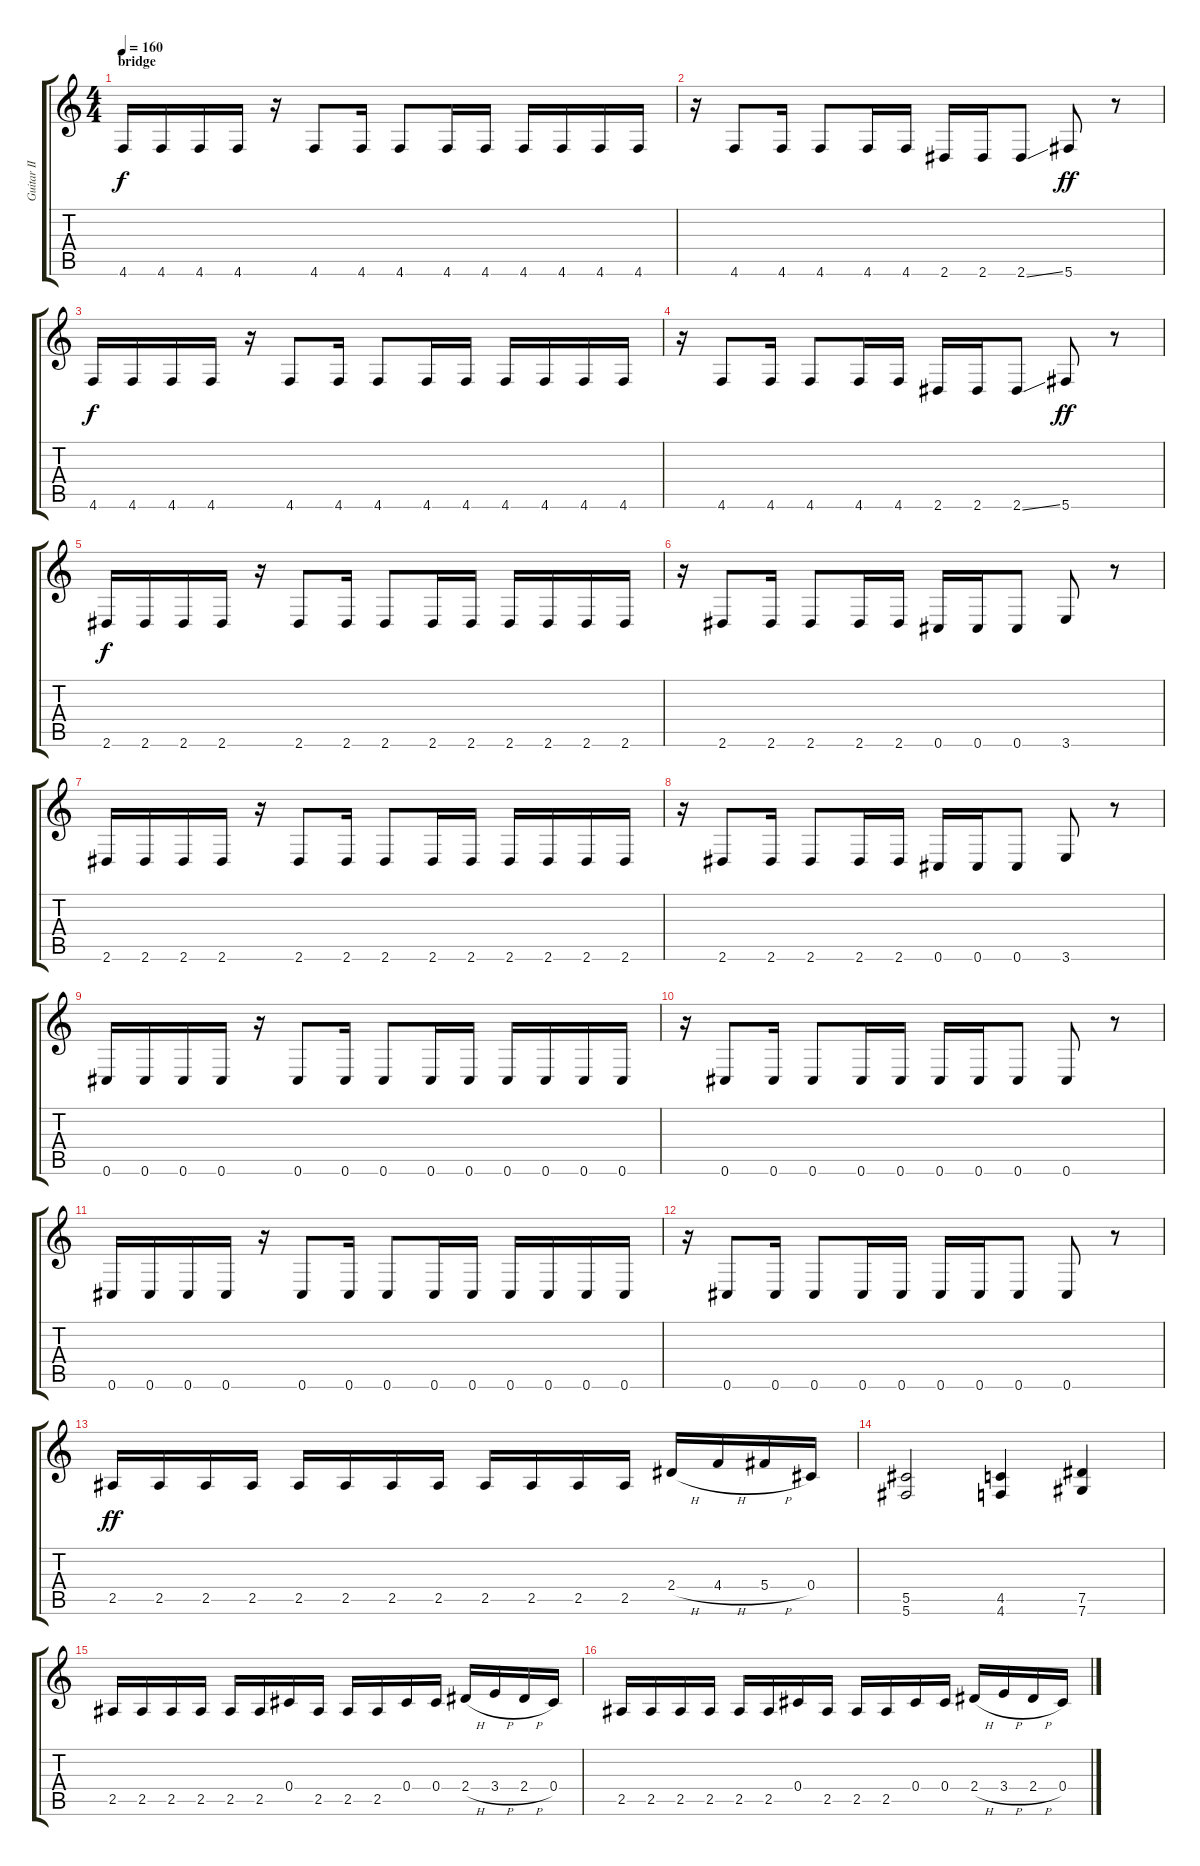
\track ("Guitar II" "Guitar II") {instrument distortionguitar}
\staff {score tabs}
\tuning (Eb4 Bb3 Gb3 Db3 Ab2 Db2) {hide}
\ts (4 4)
\section ("" "bridge")
\tempo 160
\clef g2
\ks c
4.6.16{dy f instrument electricguitarmuted} 4.6.16 4.6.16 4.6.16 r.16 4.6.8 4.6.16 4.6.8 4.6.16 4.6.16 4.6.16 4.6.16 4.6.16 4.6.16 |
r.16{instrument electricguitarmuted} 4.6.8 4.6.16 4.6.8 4.6.16 4.6.16 2.6.16 2.6.16 2.6{ss}.8 5.6.8{dy ff} r.8 |
4.6.16{dy f instrument electricguitarmuted} 4.6.16 4.6.16 4.6.16 r.16 4.6.8 4.6.16 4.6.8 4.6.16 4.6.16 4.6.16 4.6.16 4.6.16 4.6.16 |
r.16{instrument electricguitarmuted} 4.6.8 4.6.16 4.6.8 4.6.16 4.6.16 2.6.16 2.6.16 2.6{ss}.8 5.6.8{dy ff} r.8 |
2.6.16{dy f instrument electricguitarmuted} 2.6.16 2.6.16 2.6.16 r.16 2.6.8 2.6.16 2.6.8 2.6.16 2.6.16 2.6.16 2.6.16 2.6.16 2.6.16 |
r.16{instrument electricguitarmuted} 2.6.8 2.6.16 2.6.8 2.6.16 2.6.16 0.6.16 0.6.16 0.6.8 3.6.8 r.8 |
2.6.16{instrument electricguitarmuted} 2.6.16 2.6.16 2.6.16 r.16 2.6.8 2.6.16 2.6.8 2.6.16 2.6.16 2.6.16 2.6.16 2.6.16 2.6.16 |
r.16{instrument electricguitarmuted} 2.6.8 2.6.16 2.6.8 2.6.16 2.6.16 0.6.16 0.6.16 0.6.8 3.6.8 r.8 |
0.6.16{instrument electricguitarmuted} 0.6.16 0.6.16 0.6.16 r.16 0.6.8 0.6.16 0.6.8 0.6.16 0.6.16 0.6.16 0.6.16 0.6.16 0.6.16 |
r.16{instrument electricguitarmuted} 0.6.8 0.6.16 0.6.8 0.6.16 0.6.16 0.6.16 0.6.16 0.6.8 0.6.8 r.8 |
0.6.16{instrument electricguitarmuted} 0.6.16 0.6.16 0.6.16 r.16 0.6.8 0.6.16 0.6.8 0.6.16 0.6.16 0.6.16 0.6.16 0.6.16 0.6.16 |
r.16{instrument electricguitarmuted} 0.6.8 0.6.16 0.6.8 0.6.16 0.6.16 0.6.16 0.6.16 0.6.8 0.6.8 r.8 |
2.5.16{dy ff instrument distortionguitar} 2.5.16 2.5.16 2.5.16 2.5.16 2.5.16 2.5.16 2.5.16 2.5.16 2.5.16 2.5.16 2.5.16 2.4{h}.16 4.4{h}.16 5.4{h}.16 0.4.16 |
(5.5 5.6).2 (4.5 4.6).4 (7.5 7.6).4 |
2.5.16 2.5.16 2.5.16 2.5.16 2.5.16 2.5.16 0.4.16 2.5.16 2.5.16 2.5.16 0.4.16 0.4.16 2.4{h}.16 3.4{h}.16 2.4{h}.16 0.4.16 |
2.5.16 2.5.16 2.5.16 2.5.16 2.5.16 2.5.16 0.4.16 2.5.16 2.5.16 2.5.16 0.4.16 0.4.16 2.4{h}.16 3.4{h}.16 2.4{h}.16 0.4.16
